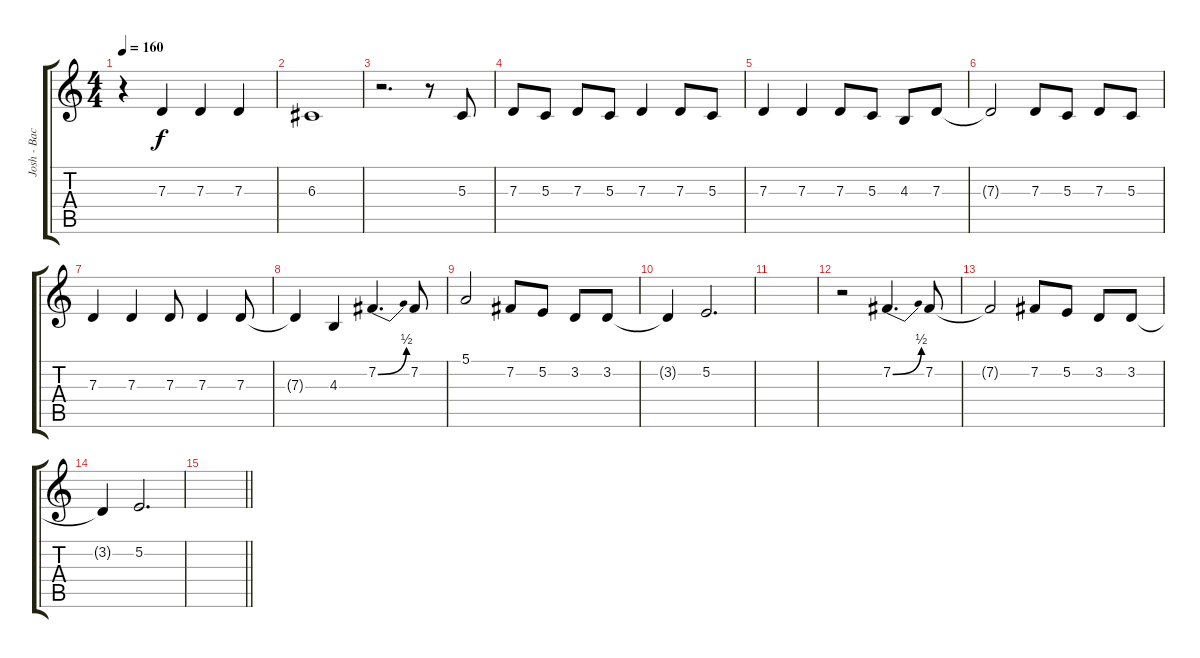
\track ("Josh - Background Voice" "Josh - Bac") {instrument lead6voice}
\staff {score tabs}
\tuning (E4 B3 G3 D3 A2 E2) {hide}
\ts (4 4)
\tempo 160
\clef g2
\ks c
r.4{dy f} 7.3.4 7.3.4 7.3.4 |
6.3.1 |
r.2{d} r.8 5.3.8 |
7.3.8 5.3.8 7.3.8 5.3.8 7.3.4 7.3.8 5.3.8 |
7.3.4 7.3.4 7.3.8 5.3.8 4.3.8 7.3.8 |
7.3{t}.2 7.3.8 5.3.8 7.3.8 5.3.8 |
7.3.4 7.3.4 7.3.8 7.3.4 7.3.8 |
7.3{t}.4 4.3.4 7.2{be (bend 0 0 60 2)}.4{d} 7.2.8 |
5.1.2 7.2.8 5.2.8 3.2.8 3.2.8 |
3.2{t}.4 5.2.2{d} |
|
r.2 7.2{be (bend 0 0 60 2)}.4{d} 7.2.8 |
7.2{t}.2 7.2.8 5.2.8 3.2.8 3.2.8 |
3.2{t}.4 5.2.2{d} |
\barLineRight lightlight
